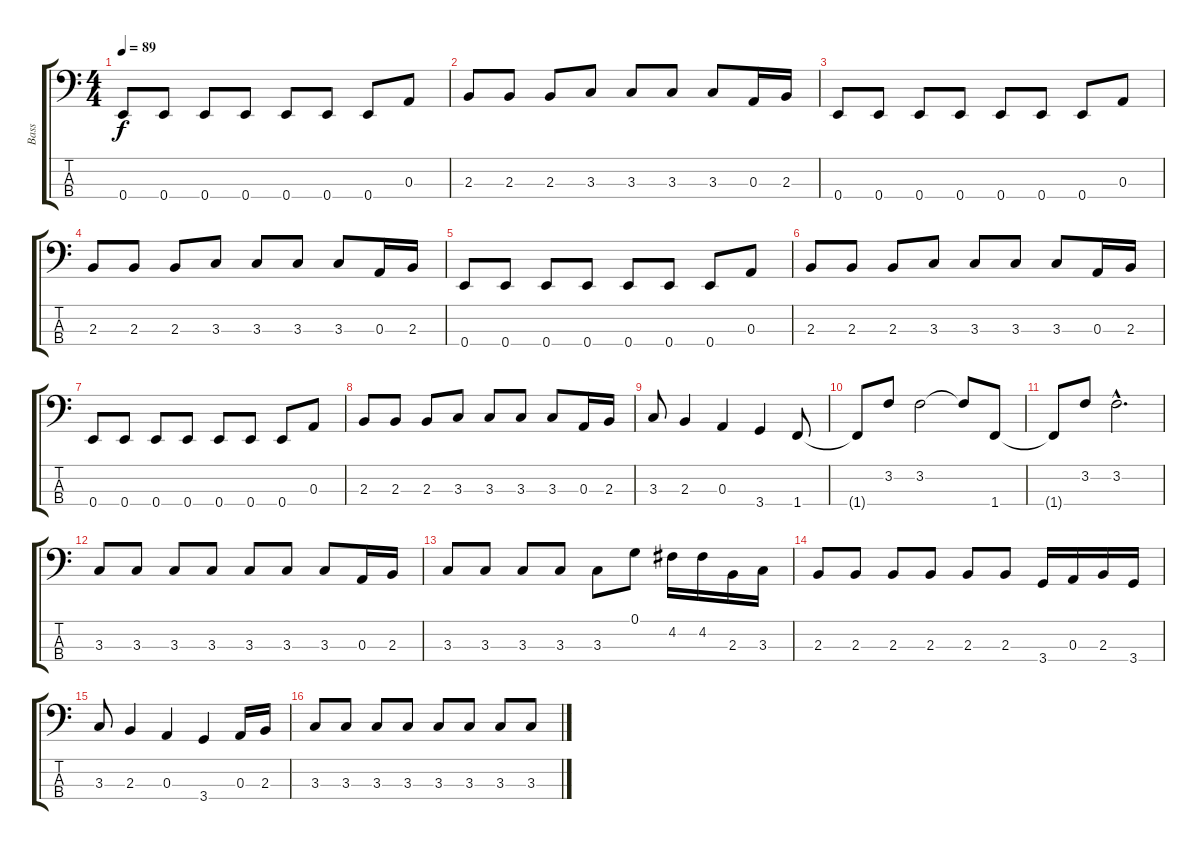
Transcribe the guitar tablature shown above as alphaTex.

\track ("Bass" "Bass") {instrument electricbassfinger}
\staff {score tabs}
\tuning (G2 D2 A1 E1) {hide}
\ts (4 4)
\tempo 89
\clef f4
\ks c
0.4.8{dy f} 0.4.8 0.4.8 0.4.8 0.4.8 0.4.8 0.4.8 0.3.8 |
2.3.8 2.3.8 2.3.8 3.3.8 3.3.8 3.3.8 3.3.8 0.3.16 2.3.16 |
0.4.8 0.4.8 0.4.8 0.4.8 0.4.8 0.4.8 0.4.8 0.3.8 |
2.3.8 2.3.8 2.3.8 3.3.8 3.3.8 3.3.8 3.3.8 0.3.16 2.3.16 |
0.4.8 0.4.8 0.4.8 0.4.8 0.4.8 0.4.8 0.4.8 0.3.8 |
2.3.8 2.3.8 2.3.8 3.3.8 3.3.8 3.3.8 3.3.8 0.3.16 2.3.16 |
0.4.8 0.4.8 0.4.8 0.4.8 0.4.8 0.4.8 0.4.8 0.3.8 |
2.3.8 2.3.8 2.3.8 3.3.8 3.3.8 3.3.8 3.3.8 0.3.16 2.3.16 |
3.3.8 2.3.4 0.3.4 3.4.4 1.4.8 |
1.4{t}.8 3.2.8 3.2.2 3.2{t}.8 1.4.8 |
1.4{t}.8 3.2.8 3.2{hac}.2{d} |
3.3.8 3.3.8 3.3.8 3.3.8 3.3.8 3.3.8 3.3.8 0.3.16 2.3.16 |
3.3.8 3.3.8 3.3.8 3.3.8 3.3.8 0.1.8 4.2.16 4.2.16 2.3.16 3.3.16 |
2.3.8 2.3.8 2.3.8 2.3.8 2.3.8 2.3.8 3.4.16 0.3.16 2.3.16 3.4.16 |
3.3.8 2.3.4 0.3.4 3.4.4 0.3.16 2.3.16 |
3.3.8 3.3.8 3.3.8 3.3.8 3.3.8 3.3.8 3.3.8 3.3.8
